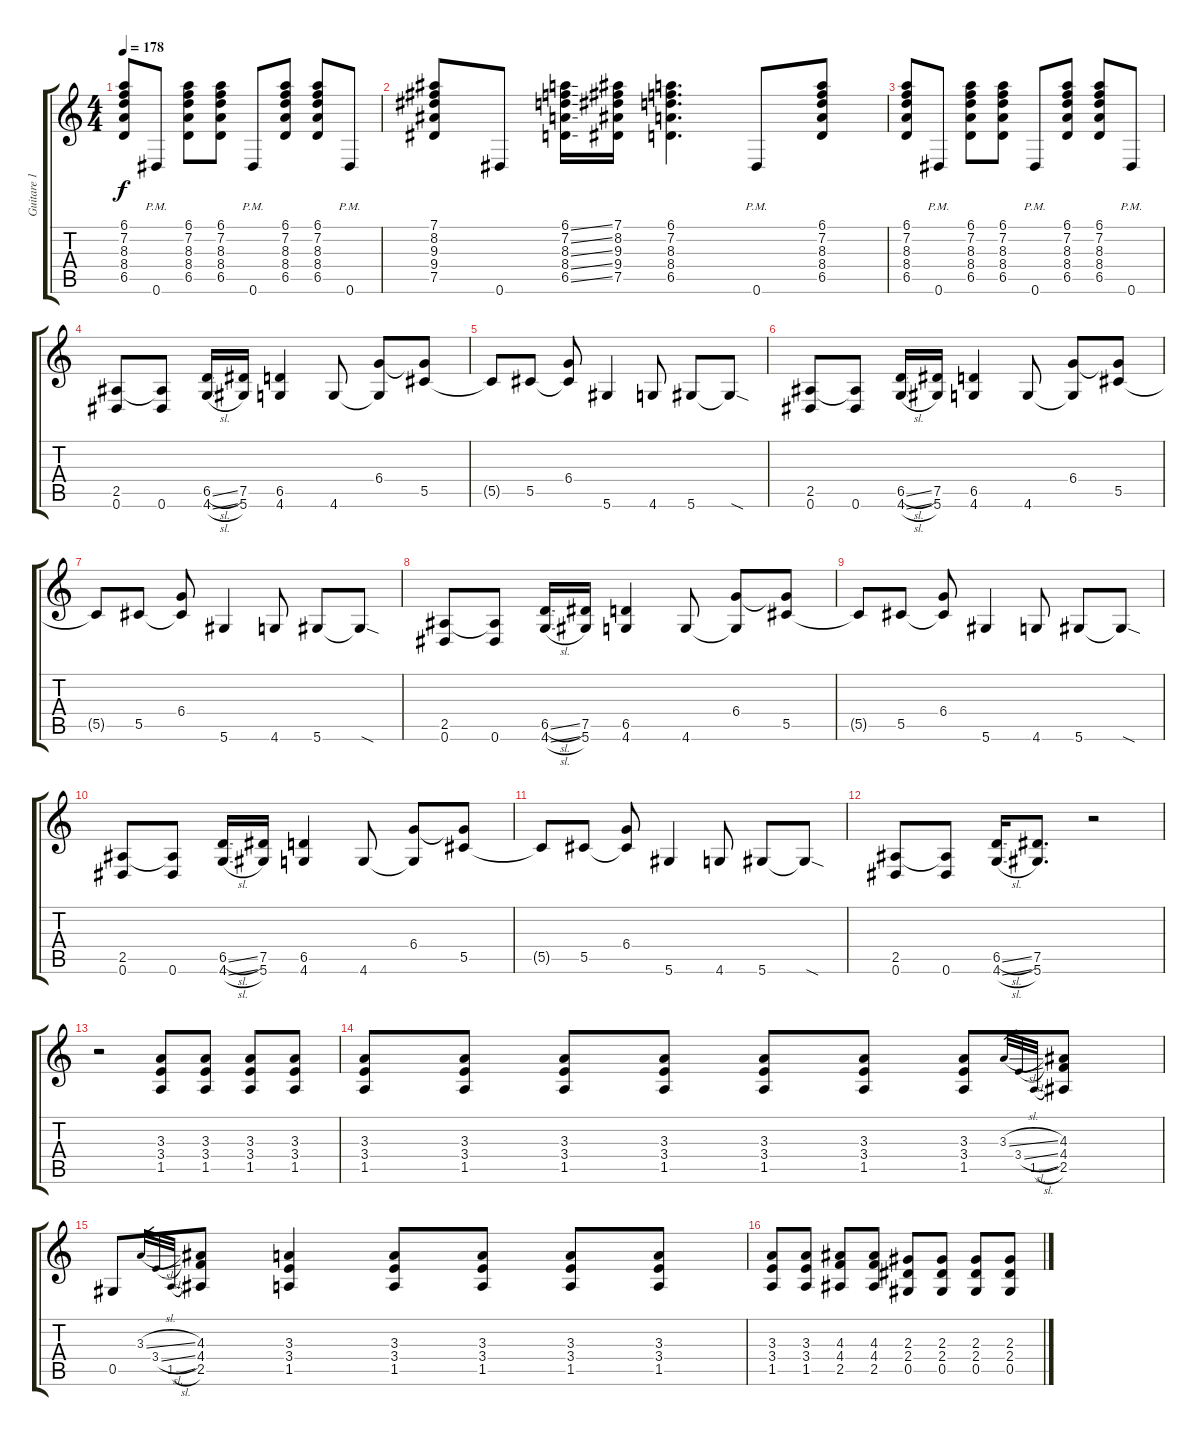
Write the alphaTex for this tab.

\track ("Guitare 1" "Guitare 1") {instrument distortionguitar}
\staff {score tabs}
\tuning (Eb4 Bb3 Gb3 Db3 Ab2 Eb2) {hide}
\ts (4 4)
\tempo 178
\clef g2
\ks c
(6.1 7.2 8.3 8.4 6.5).8{dy f} 0.6{pm}.8 (6.1 7.2 8.3 8.4 6.5).8 (6.1 7.2 8.3 8.4 6.5).8 0.6{pm}.8 (6.1 7.2 8.3 8.4 6.5).8 (6.1 7.2 8.3 8.4 6.5).8 0.6{pm}.8 |
(7.1 8.2 9.3 9.4 7.5).8 0.6.8 (6.1{ss} 7.2{ss} 8.3{ss} 8.4{ss} 6.5{ss}).16 (7.1 8.2 9.3 9.4 7.5).16 (6.1 7.2 8.3 8.4 6.5).4{d} 0.6{pm}.8 (6.1 7.2 8.3 8.4 6.5).8 |
(6.1 7.2 8.3 8.4 6.5).8 0.6{pm}.8 (6.1 7.2 8.3 8.4 6.5).8 (6.1 7.2 8.3 8.4 6.5).8 0.6{pm}.8 (6.1 7.2 8.3 8.4 6.5).8 (6.1 7.2 8.3 8.4 6.5).8 0.6{pm}.8 |
(2.5 0.6).8 (2.5{t} 0.6).8 (6.5{sl} 4.6{sl}).16 (7.5 5.6).16 (6.5 4.6).4 4.6.8 (6.4 4.6{t}).8 (6.4{t} 5.5).8 |
5.5{t}.8 5.5.8 (6.4 5.5{t}).8 5.6.4 4.6.8 5.6.8 5.6{sod t}.8 |
(2.5 0.6).8 (2.5{t} 0.6).8 (6.5{sl} 4.6{sl}).16 (7.5 5.6).16 (6.5 4.6).4 4.6.8 (6.4 4.6{t}).8 (6.4{t} 5.5).8 |
5.5{t}.8 5.5.8 (6.4 5.5{t}).8 5.6.4 4.6.8 5.6.8 5.6{sod t}.8 |
(2.5 0.6).8 (2.5{t} 0.6).8 (6.5{sl} 4.6{sl}).16 (7.5 5.6).16 (6.5 4.6).4 4.6.8 (6.4 4.6{t}).8 (6.4{t} 5.5).8 |
5.5{t}.8 5.5.8 (6.4 5.5{t}).8 5.6.4 4.6.8 5.6.8 5.6{sod t}.8 |
(2.5 0.6).8 (2.5{t} 0.6).8 (6.5{sl} 4.6{sl}).16 (7.5 5.6).16 (6.5 4.6).4 4.6.8 (6.4 4.6{t}).8 (6.4{t} 5.5).8 |
5.5{t}.8 5.5.8 (6.4 5.5{t}).8 5.6.4 4.6.8 5.6.8 5.6{sod t}.8 |
(2.5 0.6).8 (2.5{t} 0.6).8 (6.5{sl} 4.6{sl}).16 (7.5 5.6).8{d} r.2 |
r.2 (3.3 3.4 1.5).8 (3.3 3.4 1.5).8 (3.3 3.4 1.5).8 (3.3 3.4 1.5).8 |
(3.3 3.4 1.5).8 (3.3 3.4 1.5).8 (3.3 3.4 1.5).8 (3.3 3.4 1.5).8 (3.3 3.4 1.5).8 (3.3 3.4 1.5).8 (3.3 3.4 1.5).8 3.3{sl}.32{gr} 3.4{sl}.32{gr} 1.5{sl}.32{gr} (4.3 4.4 2.5).8 |
0.5.8 3.3{sl}.32{gr} 3.4{sl}.32{gr} 1.5{sl}.32{gr} (4.3 4.4 2.5).8 (3.3 3.4 1.5).4 (3.3 3.4 1.5).8 (3.3 3.4 1.5).8 (3.3 3.4 1.5).8 (3.3 3.4 1.5).8 |
(3.3 3.4 1.5).8 (3.3 3.4 1.5).8 (4.3 4.4 2.5).8 (4.3 4.4 2.5).8 (2.3 2.4 0.5).8 (2.3 2.4 0.5).8 (2.3 2.4 0.5).8 (2.3 2.4 0.5).8
